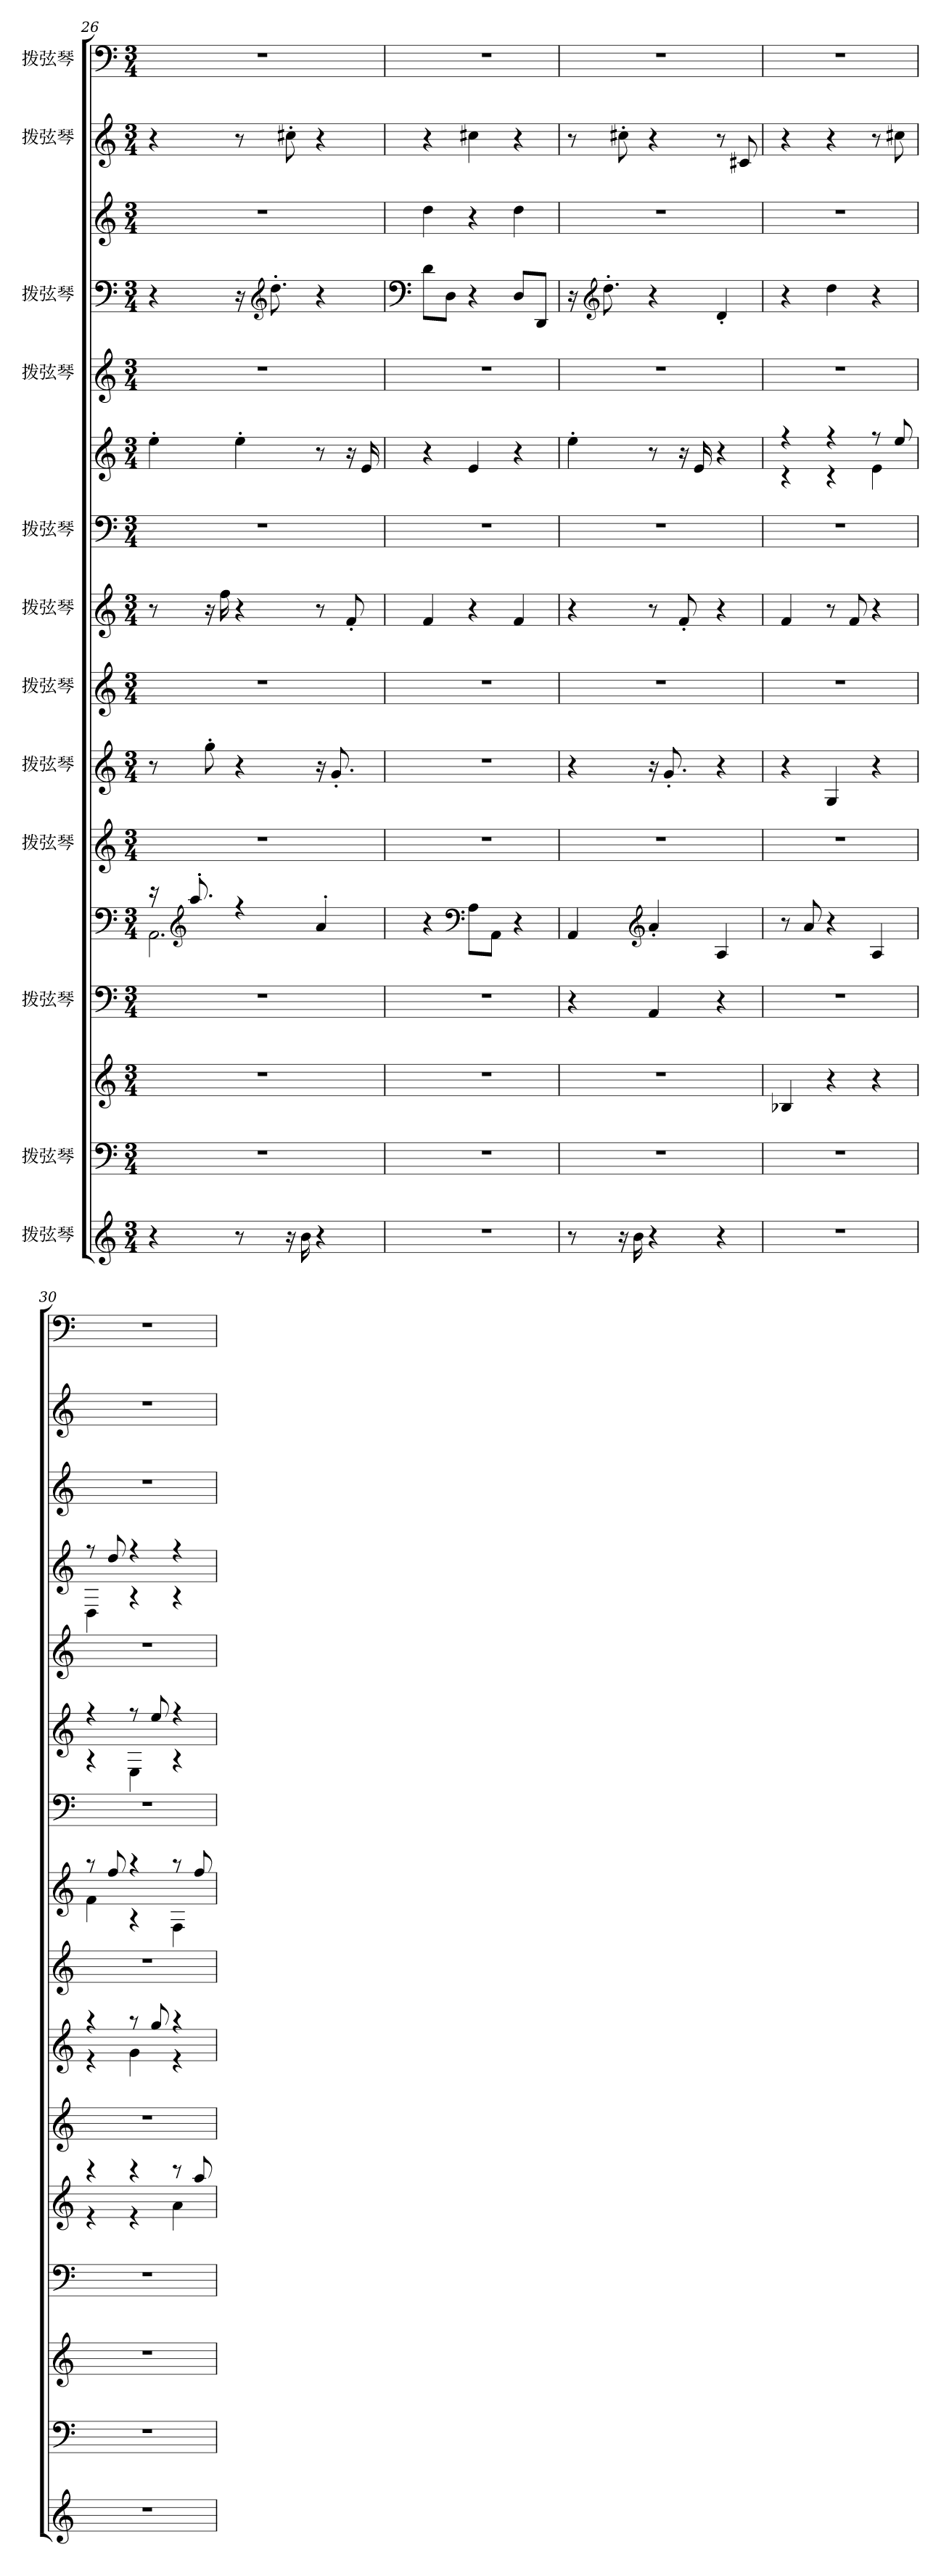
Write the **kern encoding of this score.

**kern	**kern	**kern	**kern	**kern	**kern	**kern	**kern	**kern	**kern	**kern	**kern	**kern	**kern	**kern	**kern
*part12	*part11	*part11	*part10	*part10	*part9	*part8	*part7	*part6	*part5	*part5	*part4	*part3	*part3	*part2	*part1
*staff16	*staff15	*staff14	*staff13	*staff12	*staff11	*staff10	*staff9	*staff8	*staff7	*staff6	*staff5	*staff4	*staff3	*staff2	*staff1
*I"拨弦琴	*I"拨弦琴	*	*I"拨弦琴	*	*I"拨弦琴	*I"拨弦琴	*I"拨弦琴	*I"拨弦琴	*I"拨弦琴	*	*I"拨弦琴	*I"拨弦琴	*	*I"拨弦琴	*I"拨弦琴
*clefG2	*clefF4	*clefG2	*clefF4	*clefF4	*clefG2	*clefG2	*clefG2	*clefG2	*clefF4	*clefG2	*clefG2	*clefF4	*clefG2	*clefG2	*clefF4
*k[]	*k[]	*k[]	*k[]	*k[]	*k[]	*k[]	*k[]	*k[]	*k[]	*k[]	*k[]	*k[]	*k[]	*k[]	*k[]
*M3/4	*M3/4	*M3/4	*M3/4	*M3/4	*M3/4	*M3/4	*M3/4	*M3/4	*M3/4	*M3/4	*M3/4	*M3/4	*M3/4	*M3/4	*M3/4
=26	=26	=26	=26	=26	=26	=26	=26	=26	=26	=26	=26	=26	=26	=26	=26
*	*	*	*	*^	*	*	*	*	*	*	*	*	*	*	*
4r	2.r	2.r	2.r	16r	2.AA\	2.r	8r	2.r	8r	2.r	4ee'\	2.r	4r	2.r	4r	2.r
*	*	*	*	*clefG2	*	*	*	*	*	*	*	*	*	*	*	*
.	.	.	.	8.aa'/	.	.	.	.	.	.	.	.	.	.	.	.
.	.	.	.	.	.	.	8gg'\	.	16r	.	.	.	.	.	.	.
.	.	.	.	.	.	.	.	.	16ff\	.	.	.	.	.	.	.
8r	.	.	.	4r	.	.	4r	.	4r	.	4ee'\	.	16r	.	8r	.
*	*	*	*	*	*	*	*	*	*	*	*	*	*clefG2	*	*	*
.	.	.	.	.	.	.	.	.	.	.	.	.	8.dd'\	.	.	.
16r	.	.	.	.	.	.	.	.	.	.	.	.	.	.	8cc#X'\	.
16b\	.	.	.	.	.	.	.	.	.	.	.	.	.	.	.	.
4r	.	.	.	4a'/	.	.	16r	.	8r	.	8r	.	4r	.	4r	.
.	.	.	.	.	.	.	8.g'/	.	.	.	.	.	.	.	.	.
.	.	.	.	.	.	.	.	.	8f'/	.	16r	.	.	.	.	.
.	.	.	.	.	.	.	.	.	.	.	16e/	.	.	.	.	.
*	*	*	*	*v	*v	*	*	*	*	*	*	*	*	*	*	*
!!LO:PB:g=z
=27	=27	=27	=27	=27	=27	=27	=27	=27	=27	=27	=27	=27	=27	=27	=27
*	*	*	*	*	*	*	*	*	*	*	*	*clefF4	*	*	*
2.r	2.r	2.r	2.r	4r	2.r	2.r	2.r	4f/	2.r	4r	2.r	8d\L	4dd\	4r	2.r
.	.	.	.	.	.	.	.	.	.	.	.	8D\J	.	.	.
*	*	*	*	*clefF4	*	*	*	*	*	*	*	*	*	*	*
.	.	.	.	8A\L	.	.	.	4r	.	4e/	.	4r	4r	4cc#X\	.
.	.	.	.	8AA\J	.	.	.	.	.	.	.	.	.	.	.
.	.	.	.	4r	.	.	.	4f/	.	4r	.	8D/L	4dd\	4r	.
.	.	.	.	.	.	.	.	.	.	.	.	8DD/J	.	.	.
=28	=28	=28	=28	=28	=28	=28	=28	=28	=28	=28	=28	=28	=28	=28	=28
8r	2.r	2.r	4r	4AA/	2.r	4r	2.r	4r	2.r	4ee'\	2.r	16r	2.r	8r	2.r
*	*	*	*	*	*	*	*	*	*	*	*	*clefG2	*	*	*
.	.	.	.	.	.	.	.	.	.	.	.	8.dd'\	.	.	.
16r	.	.	.	.	.	.	.	.	.	.	.	.	.	8cc#X'\	.
16b\	.	.	.	.	.	.	.	.	.	.	.	.	.	.	.
*	*	*	*	*clefG2	*	*	*	*	*	*	*	*	*	*	*
4r	.	.	4AA/	4a'/	.	16r	.	8r	.	8r	.	4r	.	4r	.
.	.	.	.	.	.	8.g'/	.	.	.	.	.	.	.	.	.
.	.	.	.	.	.	.	.	8f'/	.	16r	.	.	.	.	.
.	.	.	.	.	.	.	.	.	.	16e/	.	.	.	.	.
4r	.	.	4r	4A/	.	4r	.	4r	.	4r	.	4d'/	.	8r	.
.	.	.	.	.	.	.	.	.	.	.	.	.	.	8c#X/	.
=29	=29	=29	=29	=29	=29	=29	=29	=29	=29	=29	=29	=29	=29	=29	=29
*	*	*	*	*	*	*	*	*	*	*^	*	*	*	*	*
2.r	2.r	4B-X/	2.r	8r	2.r	4r	2.r	4f/	2.r	4r	4r	2.r	4r	2.r	4r	2.r
.	.	.	.	8a/	.	.	.	.	.	.	.	.	.	.	.	.
.	.	4r	.	4r	.	4G/	.	8r	.	4r	4r	.	4dd\	.	4r	.
.	.	.	.	.	.	.	.	8f/	.	.	.	.	.	.	.	.
.	.	4r	.	4A/	.	4r	.	4r	.	8r	4e\	.	4r	.	8r	.
.	.	.	.	.	.	.	.	.	.	8ee/	.	.	.	.	8cc#X\	.
=30	=30	=30	=30	=30	=30	=30	=30	=30	=30	=30	=30	=30	=30	=30	=30	=30
*	*	*	*	*^	*	*^	*	*^	*	*	*	*	*^	*	*	*
2.r	2.r	2.r	2.r	4r	4r	2.r	4r	4r	2.r	8r	4f\	2.r	4r	4r	2.r	8r	4D\	2.r	2.r	2.r
.	.	.	.	.	.	.	.	.	.	8ff/	.	.	.	.	.	8dd/	.	.	.	.
.	.	.	.	4r	4r	.	8r	4g\	.	4r	4r	.	8r	4E\	.	4r	4r	.	.	.
.	.	.	.	.	.	.	8gg/	.	.	.	.	.	8ee/	.	.	.	.	.	.	.
.	.	.	.	8r	4a\	.	4r	4r	.	8r	4F\	.	4r	4r	.	4r	4r	.	.	.
.	.	.	.	8aa/	.	.	.	.	.	8ff/	.	.	.	.	.	.	.	.	.	.
*	*	*	*	*v	*v	*	*v	*v	*	*v	*v	*	*v	*v	*	*v	*v	*	*	*
=	=	=	=	=	=	=	=	=	=	=	=	=	=	=	=
*-	*-	*-	*-	*-	*-	*-	*-	*-	*-	*-	*-	*-	*-	*-	*-
